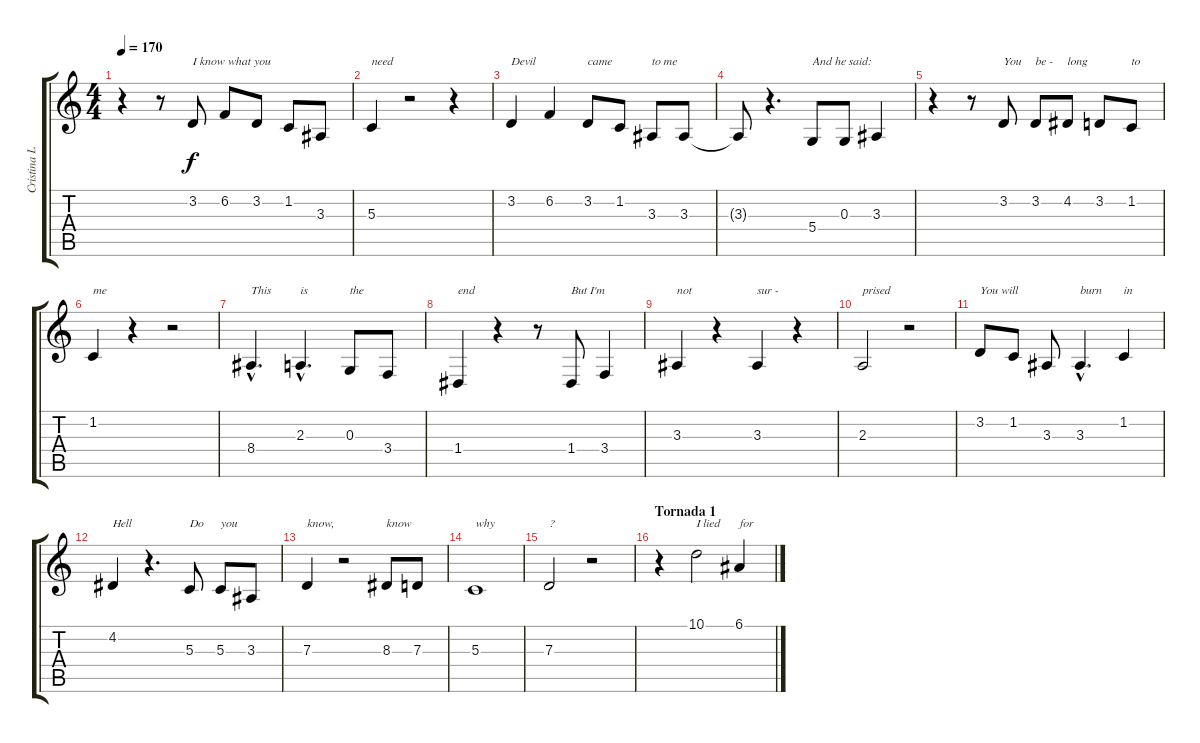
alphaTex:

\track ("Cristina Llanos (Veu)" "Cristina L") {instrument lead6voice}
\staff {score tabs}
\tuning (E4 B3 G3 D3 A2 E2) {hide}
\ts (4 4)
\tempo 170
\clef g2
\ks c
r.4{dy f} r.8 3.2.8{txt "I know what you"} 6.2.8 3.2.8 1.2.8 3.3.8 |
5.3.4{txt "need"} r.2 r.4 |
3.2.4{txt "Devil "} 6.2.4 3.2.8{txt "came"} 1.2.8 3.3.8{txt "to me"} 3.3.8 |
3.3{t}.8 r.4{d} 5.4.8{txt "And he said:"} 0.3.8 3.3.4 |
r.4 r.8 3.2.8{txt "You "} 3.2.8{txt "be -"} 4.2.8{txt "long"} 3.2.8 1.2.8{txt "to"} |
1.2.4{txt "me"} r.4 r.2 |
8.4{hac}.4{d txt "This"} 2.3{hac}.4{d txt "is"} 0.3.8{txt "the"} 3.4.8 |
1.4.4{txt "end"} r.4 r.8 1.4.8{txt "But I'm"} 3.4.4 |
3.3.4{txt "not"} r.4 3.3.4{txt "sur - "} r.4 |
2.3.2{txt "prised"} r.2 |
3.2.8{txt "You will "} 1.2.8 3.3.8 3.3{hac}.4{d txt "burn"} 1.2.4{txt "in"} |
4.2.4{txt "Hell"} r.4{d} 5.3.8{txt "Do"} 5.3.8{txt "you"} 3.3.8 |
7.3.4{txt "know,"} r.2 8.3.8{txt "know"} 7.3.8 |
5.3.1{txt "why"} |
7.3.2{txt "?"} r.2 |
\section ("" "Tornada 1")
r.4 10.1.2{txt "I lied"} 6.1.4{txt "for"}
